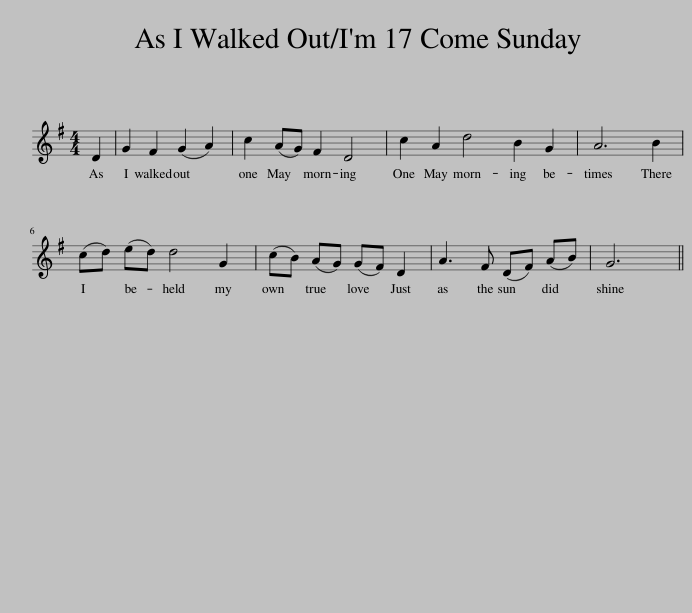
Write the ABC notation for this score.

X:1
L:1/8
M:4/4
I:linebreak $
K:G
V:1 treble
V:1
 D2 | G2 F2 (G2 A2) | c2 (AG) F2 D4 | c2 A2 d4 B2 G2 | A6 B2 |$ %5
 (cd) (ed) d4 G2 | (cB) (AG) (GF) D2 | A3 F (DF) (AB) | G6 || %9
